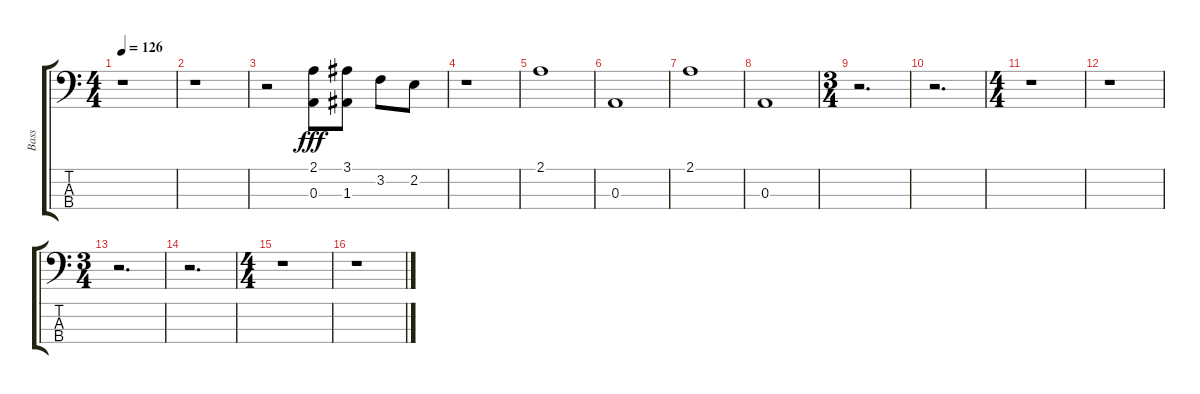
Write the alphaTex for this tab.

\track ("Bass" "Bass") {instrument synthbass2}
\staff {score tabs}
\tuning (G2 D2 A1 E1) {hide}
\ts (4 4)
\tempo 126
\clef f4
\ks c
r.1{dy fff} |
r.1 |
r.2 (2.1 0.3).8{balance 3} (3.1 1.3).8{balance 7} 3.2.8{balance 10} 2.2.8{balance 12} |
r.1 |
2.1.1{balance 3} |
0.3.1{balance 13} |
2.1.1{balance 3} |
0.3.1{balance 13} |
\ts (3 4)
r.2{d} |
r.2{d} |
\ts (4 4)
r.1 |
r.1 |
\ts (3 4)
r.2{d} |
r.2{d} |
\ts (4 4)
r.1 |
r.1
